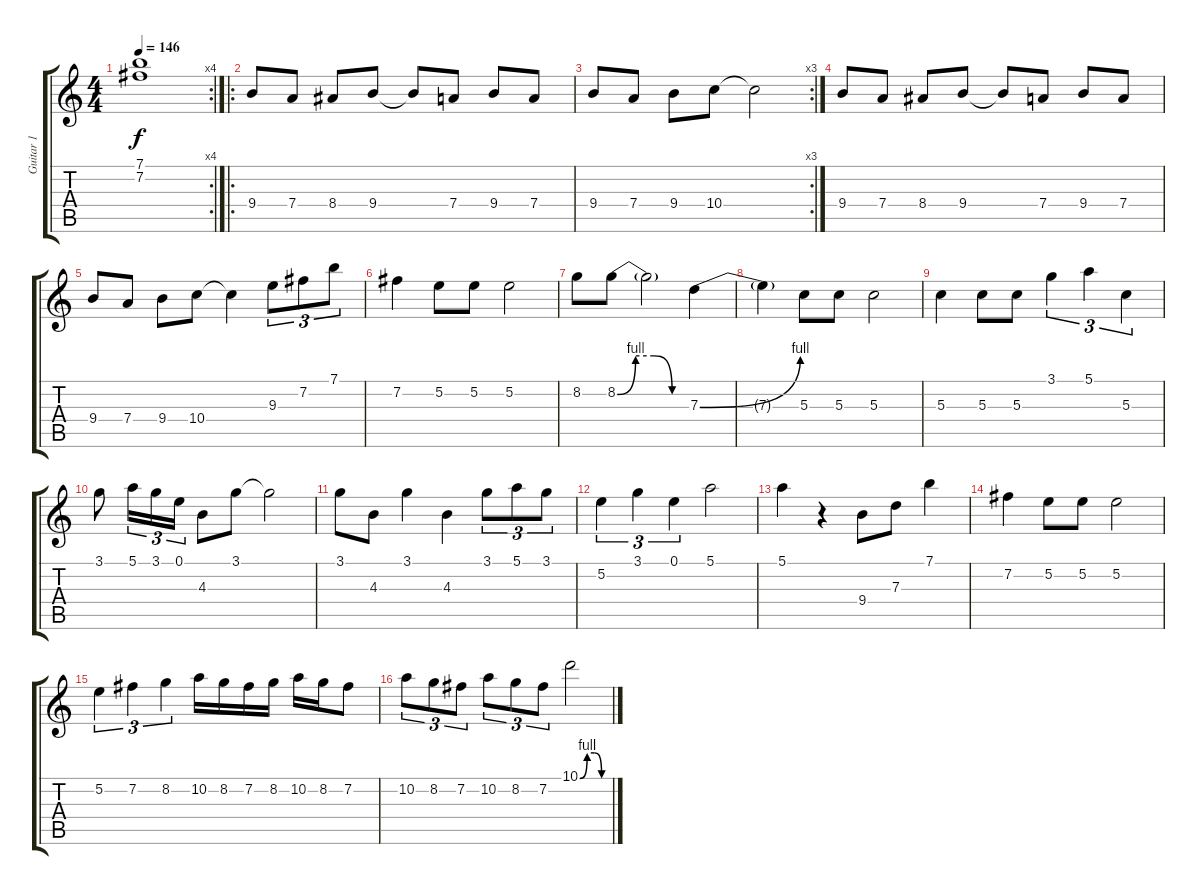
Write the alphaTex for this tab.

\track ("Guitar 1" "Guitar 1") {instrument overdrivenguitar}
\staff {score tabs}
\tuning (E4 B3 G3 D3 A2 E2) {hide}
\rc 4
\ts (4 4)
\tempo 146
\clef g2
\ks c
(7.1{t} 7.2{t}).1{dy f} |
\ro
9.4.8 7.4.8 8.4.8 9.4.8 9.4{t}.8 7.4.8 9.4.8 7.4.8 |
\rc 3
9.4.8 7.4.8 9.4.8 10.4.8 10.4{t}.2 |
9.4.8 7.4.8 8.4.8 9.4.8 9.4{t}.8 7.4.8 9.4.8 7.4.8 |
9.4.8 7.4.8 9.4.8 10.4.8 10.4{t}.4 9.3.8{tu (3 2)} 7.2.8{tu (3 2)} 7.1.8{tu (3 2)} |
7.2.4 5.2.8 5.2.8 5.2.2 |
8.2.8 8.2{be (custom 0 0 15 4 30 4 45 0 60 0)}.8 8.2{t}.2 7.3{be (bend 0 0 60 4)}.4 |
7.3{t}.4 5.3.8 5.3.8 5.3.2 |
5.3.4 5.3.8 5.3.8 3.1.4{tu (3 2)} 5.1.4{tu (3 2)} 5.3.4{tu (3 2)} |
3.1.8 5.1.16{tu (3 2)} 3.1.16{tu (3 2)} 0.1.16{tu (3 2)} 4.3.8 3.1.8 3.1{t}.2 |
3.1.8 4.3.8 3.1.4 4.3.4 3.1.8{tu (3 2)} 5.1.8{tu (3 2)} 3.1.8{tu (3 2)} |
5.2.4{tu (3 2)} 3.1.4{tu (3 2)} 0.1.4{tu (3 2)} 5.1.2 |
5.1.4 r.4 9.4.8 7.3.8 7.1.4 |
7.2.4 5.2.8 5.2.8 5.2.2 |
5.2.4{tu (3 2)} 7.2.4{tu (3 2)} 8.2.4{tu (3 2)} 10.2.16 8.2.16 7.2.16 8.2.16 10.2.16 8.2.16 7.2.8 |
10.2.8{tu (3 2)} 8.2.8{tu (3 2)} 7.2.8{tu (3 2)} 10.2.8{tu (3 2)} 8.2.8{tu (3 2)} 7.2.8{tu (3 2)} 10.1{be (custom 0 0 15 4 30 4 45 0 60 0)}.2
